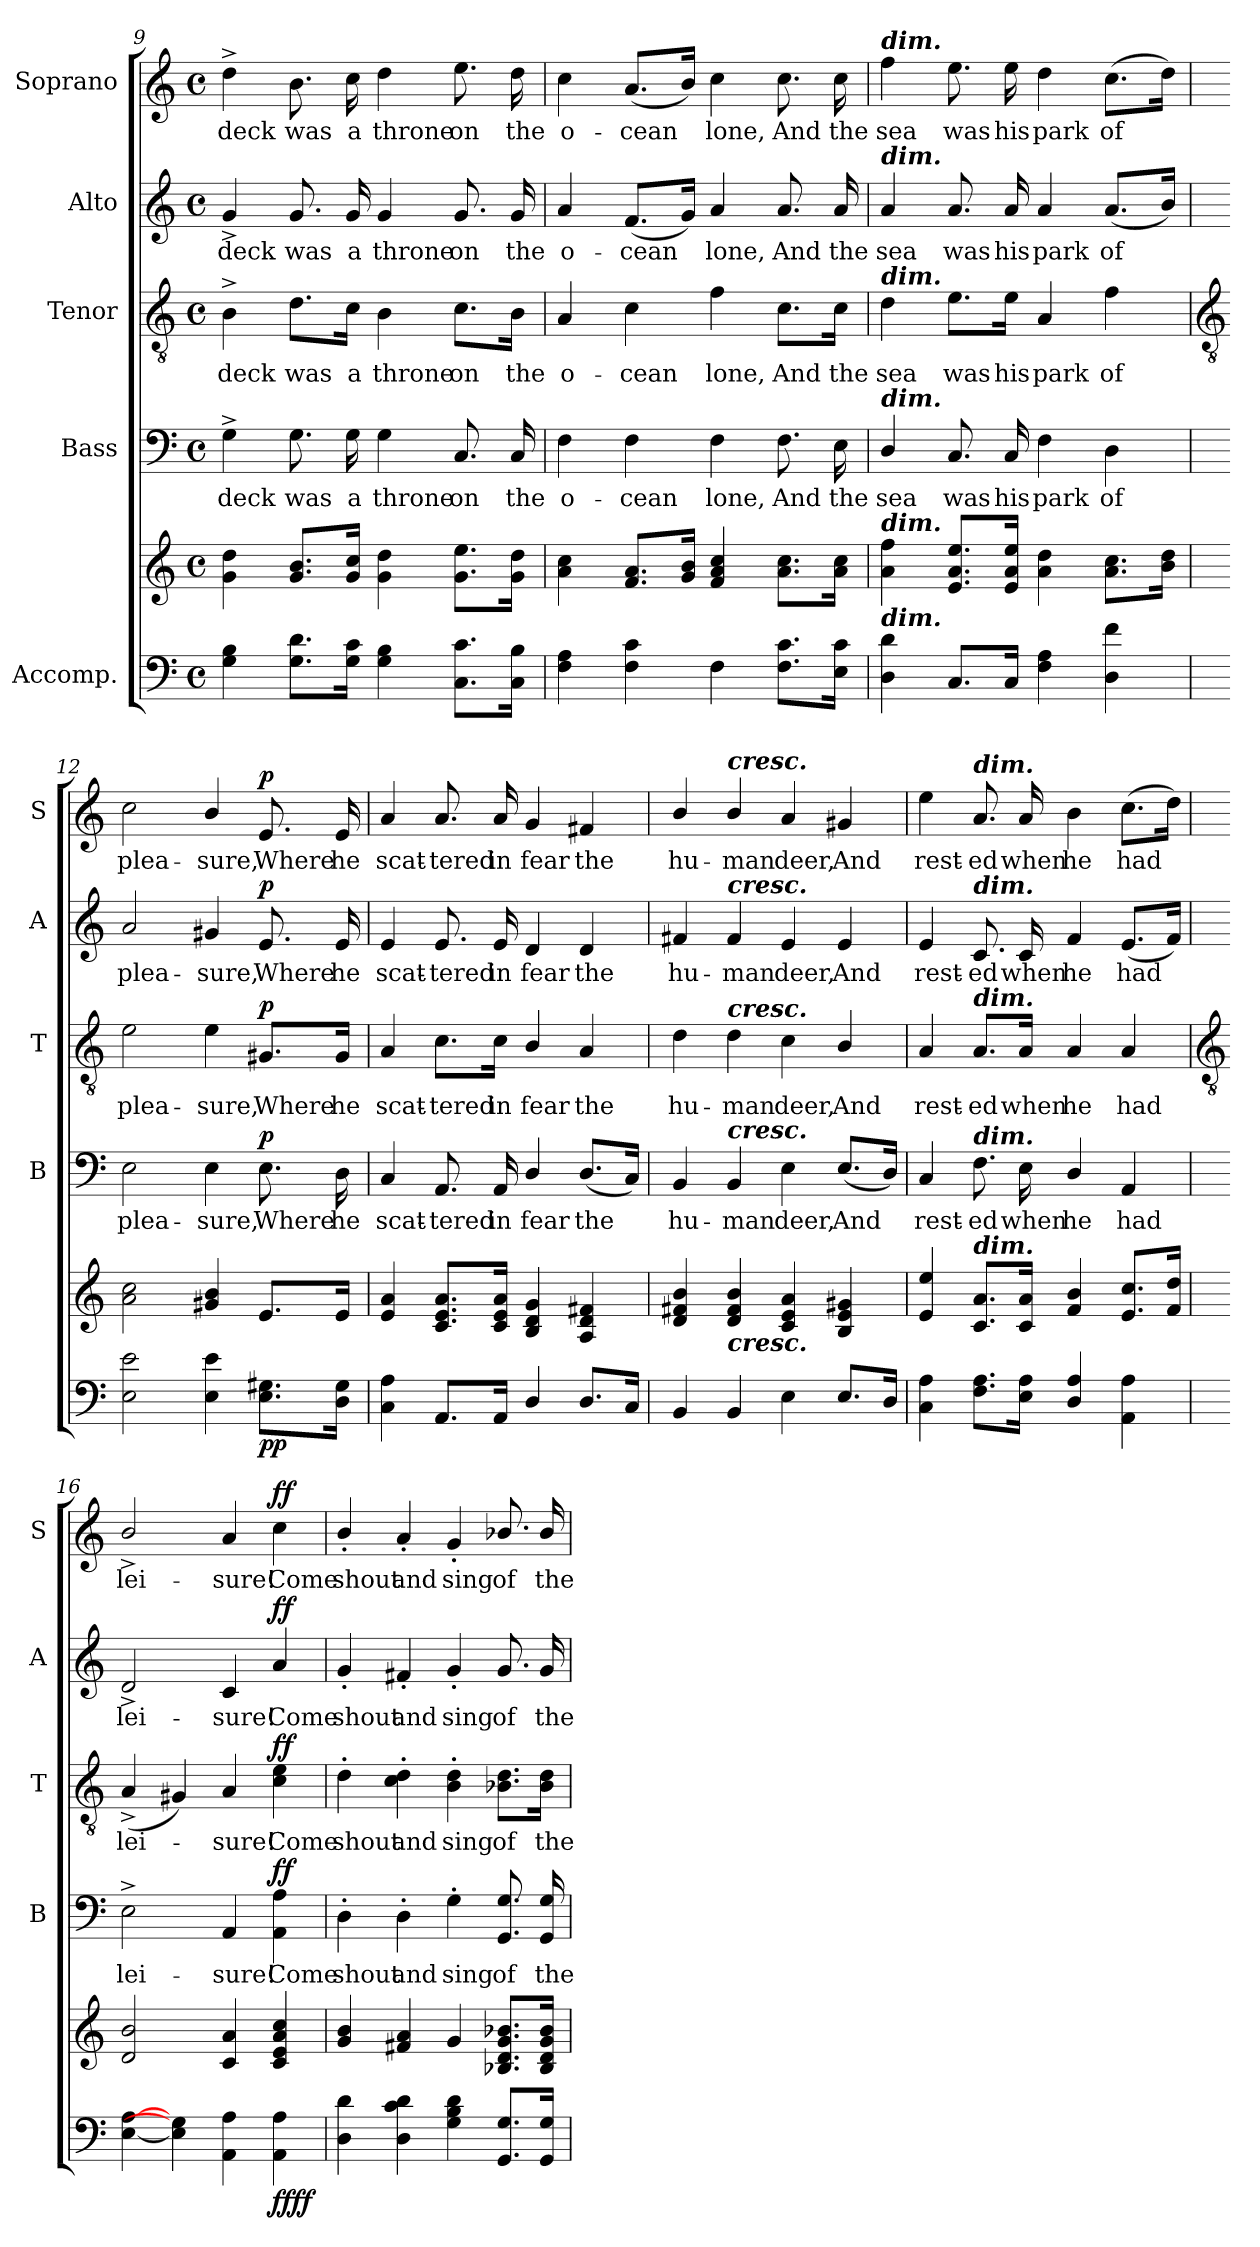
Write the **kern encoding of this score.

**kern	**kern	**dynam	**kern	**text	**dynam	**kern	**text	**dynam	**kern	**text	**dynam	**kern	**text	**dynam
*part5	*part5	*part5	*part4	*part4	*part4	*part3	*part3	*part3	*part2	*part2	*part2	*part1	*part1	*part1
*staff6	*staff5	*staff5/6	*staff4	*staff4	*staff4	*staff3	*staff3	*staff3	*staff2	*staff2	*staff2	*staff1	*staff1	*staff1
*I"Accomp.	*	*	*I"Bass	*	*	*I"Tenor	*	*	*I"Alto	*	*	*I"Soprano	*	*
*	*	*	*I'B	*	*	*I'T	*	*	*I'A	*	*	*I'S	*	*
*clefF4	*clefG2	*	*clefF4	*	*	*clefGv2	*	*	*clefG2	*	*	*clefG2	*	*
*k[]	*k[]	*	*k[]	*	*	*k[]	*	*	*k[]	*	*	*k[]	*	*
*C:	*C:	*	*C:	*	*	*C:	*	*	*C:	*	*	*C:	*	*
*M4/4	*M4/4	*	*M4/4	*	*	*M4/4	*	*	*M4/4	*	*	*M4/4	*	*
*met(c)	*met(c)	*	*met(c)	*	*	*met(c)	*	*	*met(c)	*	*	*met(c)	*	*
=9	=9	=9	=9	=9	=9	=9	=9	=9	=9	=9	=9	=9	=9	=9
!	!	!	!	!LO:LY:b	!	!	!LO:LY:b	!	!	!LO:LY:b	!	!	!LO:LY:b	!
4G 4B	4g 4dd	.	4G^	deck	.	4B^	deck	.	4g^	deck	.	4dd^	deck	.
!	!	!	!	!LO:LY:b	!	!	!LO:LY:b	!	!	!LO:LY:b	!	!	!LO:LY:b	!
8.G 8.dL	8.g 8.bL	.	8.G	was	.	8.d\L	was	.	8.g	was	.	8.b	was	.
!	!	!	!	!LO:LY:b	!	!	!LO:LY:b	!	!	!LO:LY:b	!	!	!LO:LY:b	!
16G 16cJ	16g 16ccJ	.	16G	a	.	16c\Jk	a	.	16g	a	.	16cc	a	.
!	!	!	!	!LO:LY:b	!	!	!LO:LY:b	!	!	!LO:LY:b	!	!	!LO:LY:b	!
4G 4B	4g 4dd	.	4G	throne	.	4B	throne	.	4g	throne	.	4dd	throne	.
!	!	!	!	!LO:LY:b	!	!	!LO:LY:b	!	!	!LO:LY:b	!	!	!LO:LY:b	!
8.C 8.cL	8.g 8.eeL	.	8.C	on	.	8.c\L	on	.	8.g	on	.	8.ee	on	.
!	!	!	!	!LO:LY:b	!	!	!LO:LY:b	!	!	!LO:LY:b	!	!	!LO:LY:b	!
16C 16BJ	16g 16ddJ	.	16C	the	.	16B\Jk	the	.	16g	the	.	16dd	the	.
=10	=10	=10	=10	=10	=10	=10	=10	=10	=10	=10	=10	=10	=10	=10
!	!	!	!	!LO:LY:b	!	!	!LO:LY:b	!	!	!LO:LY:b	!	!	!LO:LY:b	!
4F 4A	4a 4cc	.	4F	o-	.	4A	o-	.	4a	o-	.	4cc	o-	.
!	!	!	!	!LO:LY:b	!	!	!LO:LY:b	!	!	!LO:LY:b	!	!	!LO:LY:b	!
4F 4c	8.f 8.aL	.	4F	-cean	.	4c	-cean	.	(<8.fL	-cean	.	(<8.aL	-cean	.
.	16g 16bJ	.	.	.	.	.	.	.	16gJ)	.	.	16bJ)	.	.
!	!	!	!	!LO:LY:b	!	!	!LO:LY:b	!	!	!LO:LY:b	!	!	!LO:LY:b	!
4F	4f 4a 4cc	.	4F	lone,	.	4f	lone,	.	4a	lone,	.	4cc	lone,	.
!	!	!	!	!LO:LY:b	!	!	!LO:LY:b	!	!	!LO:LY:b	!	!	!LO:LY:b	!
8.F 8.cL	8.a 8.ccL	.	8.F	And	.	8.c\L	And	.	8.a	And	.	8.cc	And	.
!	!	!	!	!LO:LY:b	!	!	!LO:LY:b	!	!	!LO:LY:b	!	!	!LO:LY:b	!
16E 16cJ	16a 16ccJ	.	16E	the	.	16c\Jk	the	.	16a	the	.	16cc	the	.
=11	=11	=11	=11	=11	=11	=11	=11	=11	=11	=11	=11	=11	=11	=11
!	!	!	!	!	!	!	!	!	!	!	!	!LO:TX:a:Bi:t=dim.	!	!
!	!	!	!	!	!	!	!	!	!LO:TX:a:Bi:t=dim.	!	!	!	!	!
!	!	!	!	!	!	!LO:TX:a:Bi:t=dim.	!	!	!	!	!	!	!	!
!	!	!	!LO:TX:a:Bi:t=dim.	!	!	!	!	!	!	!	!	!	!	!
!	!LO:TX:a:Bi:t=dim.	!	!	!	!	!	!	!	!	!	!	!	!	!
!LO:TX:a:Bi:t=dim.	!	!	!	!	!	!	!	!	!	!	!	!	!	!
!	!	!	!	!LO:LY:b	!	!	!LO:LY:b	!	!	!LO:LY:b	!	!	!LO:LY:b	!
4D\ 4d\	4a 4ff	.	4D/	sea	.	4d	sea	.	4a	sea	.	4ff	sea	.
!	!	!	!	!LO:LY:b	!	!	!LO:LY:b	!	!	!LO:LY:b	!	!	!LO:LY:b	!
8.CL	8.e 8.a 8.eeL	.	8.C	was	.	8.e\L	was	.	8.a	was	.	8.ee	was	.
!	!	!	!	!LO:LY:b	!	!	!LO:LY:b	!	!	!LO:LY:b	!	!	!LO:LY:b	!
16CJ	16e 16a 16eeJ	.	16C	his	.	16e\Jk	his	.	16a	his	.	16ee	his	.
!	!	!	!	!LO:LY:b	!	!	!LO:LY:b	!	!	!LO:LY:b	!	!	!LO:LY:b	!
4F 4A	4a 4dd	.	4F	park	.	4A	park	.	4a	park	.	4dd	park	.
!	!	!	!	!LO:LY:b	!	!	!LO:LY:b	!	!	!LO:LY:b	!	!	!LO:LY:b	!
4D 4f	8.a 8.ccL	.	4D	of	.	4f	of	.	(<8.aL	of	.	(>8.ccL	of	.
.	16b 16ddJ	.	.	.	.	.	.	.	16bJ)	.	.	16ddJ)	.	.
!!LO:LB:g=z
=12	=12	=12	=12	=12	=12	=12	=12	=12	=12	=12	=12	=12	=12	=12
*	*	*	*	*	*	*clefGv2	*	*	*	*	*	*	*	*
!	!	!	!	!LO:LY:b	!	!	!LO:LY:b	!	!	!LO:LY:b	!	!	!LO:LY:b	!
2E 2e	2a 2cc	.	2E	plea-	.	2e	plea-	.	2a	plea-	.	2cc	plea-	.
!	!	!	!	!LO:LY:b	!	!	!LO:LY:b	!	!	!LO:LY:b	!	!	!LO:LY:b	!
4E 4e	4g#X 4b	.	4E	-sure,	.	4e	-sure,	.	4g#X	-sure,	.	4b/	-sure,	.
!	!	!LO:DY:b=2	!	!LO:LY:b	!	!	!LO:LY:b	!	!	!LO:LY:b	!	!	!LO:LY:b	!
!	!	!LO:DY:n=1:b	!	!	!LO:DY:b	!	!	!LO:DY:b	!	!	!LO:DY:b	!	!	!LO:DY:b
8.E 8.G#XL	8.eL	p p	8.E	Where	p	8.G#X/L	Where	p	8.e	Where	p	8.e	Where	p
!	!	!	!	!LO:LY:b	!	!	!LO:LY:b	!	!	!LO:LY:b	!	!	!LO:LY:b	!
16D 16G#J	16eJ	.	16D	he	.	16G#/Jk	he	.	16e	he	.	16e	he	.
=13	=13	=13	=13	=13	=13	=13	=13	=13	=13	=13	=13	=13	=13	=13
!	!	!	!	!LO:LY:b	!	!	!LO:LY:b	!	!	!LO:LY:b	!	!	!LO:LY:b	!
4C 4A	4e 4a	.	4C	scat-	.	4A	scat-	.	4e	scat-	.	4a	scat-	.
!	!	!	!	!LO:LY:b	!	!	!LO:LY:b	!	!	!LO:LY:b	!	!	!LO:LY:b	!
8.AAL	8.c 8.e 8.aL	.	8.AA	-tered	.	8.c\L	-tered	.	8.e	-tered	.	8.a	-tered	.
!	!	!	!	!LO:LY:b	!	!	!LO:LY:b	!	!	!LO:LY:b	!	!	!LO:LY:b	!
16AAJ	16c 16e 16aJ	.	16AA	in	.	16c\Jk	in	.	16e	in	.	16a	in	.
!	!	!	!	!LO:LY:b	!	!	!LO:LY:b	!	!	!LO:LY:b	!	!	!LO:LY:b	!
4D/	4B 4d 4g	.	4D/	fear	.	4B/	fear	.	4d	fear	.	4g	fear	.
!	!	!	!	!LO:LY:b	!	!	!LO:LY:b	!	!	!LO:LY:b	!	!	!LO:LY:b	!
8.D/L	4A 4d 4f#X	.	(<8.D/L	the	.	4A	the	.	4d	the	.	4f#X	the	.
16CJ	.	.	16CJ)	.	.	.	.	.	.	.	.	.	.	.
=14	=14	=14	=14	=14	=14	=14	=14	=14	=14	=14	=14	=14	=14	=14
!	!	!	!	!LO:LY:b	!	!	!LO:LY:b	!	!	!LO:LY:b	!	!	!LO:LY:b	!
4BB	4d/ 4f#X/ 4b/	.	4BB	hu-	.	4d	hu-	.	4f#X/	hu-	.	4b/	hu-	.
!	!	!	!	!	!	!	!	!	!	!	!	!LO:TX:a:Bi:t=cresc.	!	!
!	!	!	!	!	!	!	!	!	!LO:TX:a:Bi:t=cresc.	!	!	!	!	!
!	!	!	!	!	!	!LO:TX:a:Bi:t=cresc.	!	!	!	!	!	!	!	!
!	!	!	!LO:TX:a:Bi:t=cresc.	!	!	!	!	!	!	!	!	!	!	!
!	!LO:TX:b:Bi:t=cresc.	!	!	!	!	!	!	!	!	!	!	!	!	!
!	!	!	!	!LO:LY:b	!	!	!LO:LY:b	!	!	!LO:LY:b	!	!	!LO:LY:b	!
4BB	4d/ 4f#/ 4b/	.	4BB	-man	.	4d	-man	.	4f#/	-man	.	4b/	-man	.
!	!	!	!	!LO:LY:b	!	!	!LO:LY:b	!	!	!LO:LY:b	!	!	!LO:LY:b	!
4E	4c 4e 4a	.	4E	deer,	.	4c	deer,	.	4e	deer,	.	4a	deer,	.
!	!	!	!	!LO:LY:b	!	!	!LO:LY:b	!	!	!LO:LY:b	!	!	!LO:LY:b	!
8.EL	4B 4e 4g#X	.	(>8.EL	And	.	4B/	And	.	4e	And	.	4g#X	And	.
16D/J	.	.	16D/J)	.	.	.	.	.	.	.	.	.	.	.
=15	=15	=15	=15	=15	=15	=15	=15	=15	=15	=15	=15	=15	=15	=15
!	!	!	!	!LO:LY:b	!	!	!LO:LY:b	!	!	!LO:LY:b	!	!	!LO:LY:b	!
4C 4A	4e 4ee	.	4C	rest-	.	4A	rest-	.	4e	rest-	.	4ee	rest-	.
!	!	!	!	!	!	!	!	!	!	!	!	!LO:TX:a:Bi:t=dim.	!	!
!	!	!	!	!	!	!	!	!	!LO:TX:a:Bi:t=dim.	!	!	!	!	!
!	!	!	!	!	!	!LO:TX:a:Bi:t=dim.	!	!	!	!	!	!	!	!
!	!	!	!LO:TX:a:Bi:t=dim.	!	!	!	!	!	!	!	!	!	!	!
!	!LO:TX:a:Bi:t=dim.	!	!	!	!	!	!	!	!	!	!	!	!	!
!	!	!	!	!LO:LY:b	!	!	!LO:LY:b	!	!	!LO:LY:b	!	!	!LO:LY:b	!
8.F 8.AL	8.c 8.aL	.	8.F	-ed	.	8.A/L	-ed	.	8.c	-ed	.	8.a	-ed	.
!	!	!	!	!LO:LY:b	!	!	!LO:LY:b	!	!	!LO:LY:b	!	!	!LO:LY:b	!
16E 16AJ	16c 16aJ	.	16E	when	.	16A/Jk	when	.	16c	when	.	16a	when	.
!	!	!	!	!LO:LY:b	!	!	!LO:LY:b	!	!	!LO:LY:b	!	!	!LO:LY:b	!
4D/ 4A/	4f 4b	.	4D/	he	.	4A	he	.	4f	he	.	4b	he	.
!	!	!	!	!LO:LY:b	!	!	!LO:LY:b	!	!	!LO:LY:b	!	!	!LO:LY:b	!
4AA 4A	8.e 8.ccL	.	4AA	had	.	4A	had	.	(<8.eL	had	.	(>8.ccL	had	.
.	16f 16ddJ	.	.	.	.	.	.	.	16fJ)	.	.	16ddJ)	.	.
!!LO:LB:g=z
=16	=16	=16	=16	=16	=16	=16	=16	=16	=16	=16	=16	=16	=16	=16
*	*	*	*	*	*	*clefGv2	*	*	*	*	*	*	*	*
!	!	!	!	!LO:LY:b	!	!	!LO:LY:b	!	!	!LO:LY:b	!	!	!LO:LY:b	!
[4E [4A	2d/ 2b/	.	2E^	lei-	.	(<4A^	lei-	.	2d^/	lei-	.	2b^/	lei-	.
4E] 4G#]	.	.	.	.	.	4G#X)	.	.	.	.	.	.	.	.
!	!	!	!	!LO:LY:b	!	!	!LO:LY:b	!	!	!LO:LY:b	!	!	!LO:LY:b	!
4AA 4A	4c 4a	.	4AA	-sure!	.	4A	sure!	.	4c	-sure!	.	4a	-sure!	.
!	!	!LO:DY:b=2	!	!LO:LY:b	!	!	!LO:LY:b	!	!	!LO:LY:b	!	!	!LO:LY:b	!
!	!	!LO:DY:n=1:b	!	!	!LO:DY:b	!	!	!LO:DY:b	!	!	!LO:DY:b	!	!	!LO:DY:b
4AA 4A	4c 4e 4a 4cc	ff ff	4AA 4A	Come	ff	4c 4e	Come	ff	4a	Come	ff	4cc	Come	ff
=17	=17	=17	=17	=17	=17	=17	=17	=17	=17	=17	=17	=17	=17	=17
!	!	!	!	!LO:LY:b	!	!	!LO:LY:b	!	!	!LO:LY:b	!	!	!LO:LY:b	!
4D 4d	4g/ 4b/	.	4D'	shout	.	4d'	shout	.	4g'	shout	.	4b'/	shout	.
!	!	!	!	!LO:LY:b	!	!	!LO:LY:b	!	!	!LO:LY:b	!	!	!LO:LY:b	!
4D 4c 4d	4f#X 4a	.	4D'	and	.	4c' 4d'	and	.	4f#X'	and	.	4a'	and	.
!	!	!	!	!LO:LY:b	!	!	!LO:LY:b	!	!	!LO:LY:b	!	!	!LO:LY:b	!
4G 4B 4d	4g	.	4G'	sing	.	4B' 4d'	sing	.	4g'	sing	.	4g'	sing	.
!	!	!	!	!LO:LY:b	!	!	!LO:LY:b	!	!	!LO:LY:b	!	!	!LO:LY:b	!
8.GG 8.GL	8.B-X/ 8.d/ 8.g/ 8.b-X/L	.	8.GG 8.G	of	.	8.B-X\ 8.d\L	of	.	8.g	of	.	8.b-X/	of	.
!	!	!	!	!LO:LY:b	!	!	!LO:LY:b	!	!	!LO:LY:b	!	!	!LO:LY:b	!
16GG 16GJ	16B-/ 16d/ 16g/ 16b-/J	.	16GG 16G	the	.	16B-\ 16d\Jk	the	.	16g	the	.	16b-/	the	.
=	=	=	=	=	=	=	=	=	=	=	=	=	=	=
*-	*-	*-	*-	*-	*-	*-	*-	*-	*-	*-	*-	*-	*-	*-
